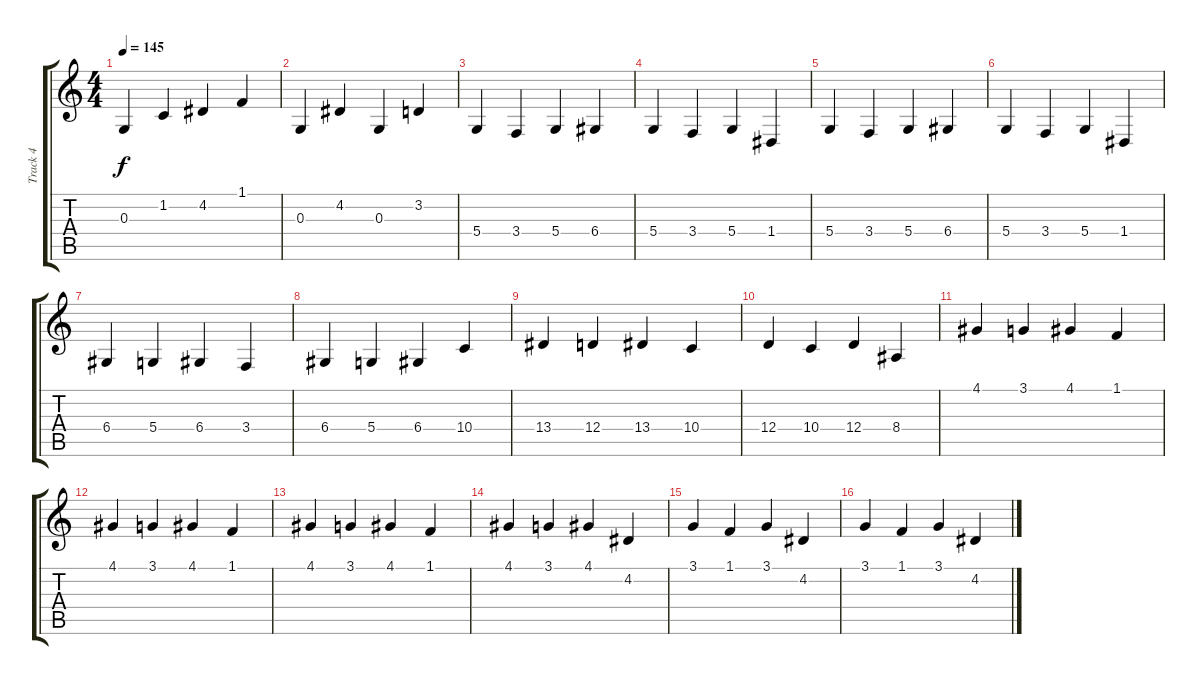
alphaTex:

\track ("Track 4" "Track 4") {instrument acousticgrandpiano}
\staff {score tabs}
\tuning (E4 B3 G3 D3 A2 E2) {hide}
\ts (4 4)
\tempo 145
\clef g2
\ks c
0.3.4{dy f} 1.2.4 4.2.4 1.1.4 |
0.3.4 4.2.4 0.3.4 3.2.4 |
5.4.4 3.4.4 5.4.4 6.4.4 |
5.4.4 3.4.4 5.4.4 1.4.4 |
5.4.4 3.4.4 5.4.4 6.4.4 |
5.4.4 3.4.4 5.4.4 1.4.4 |
6.4.4 5.4.4 6.4.4 3.4.4 |
6.4.4 5.4.4 6.4.4 10.4.4 |
13.4.4 12.4.4 13.4.4 10.4.4 |
12.4.4 10.4.4 12.4.4 8.4.4 |
4.1.4 3.1.4 4.1.4 1.1.4 |
4.1.4 3.1.4 4.1.4 1.1.4 |
4.1.4 3.1.4 4.1.4 1.1.4 |
4.1.4 3.1.4 4.1.4 4.2.4 |
3.1.4 1.1.4 3.1.4 4.2.4 |
3.1.4 1.1.4 3.1.4 4.2.4
